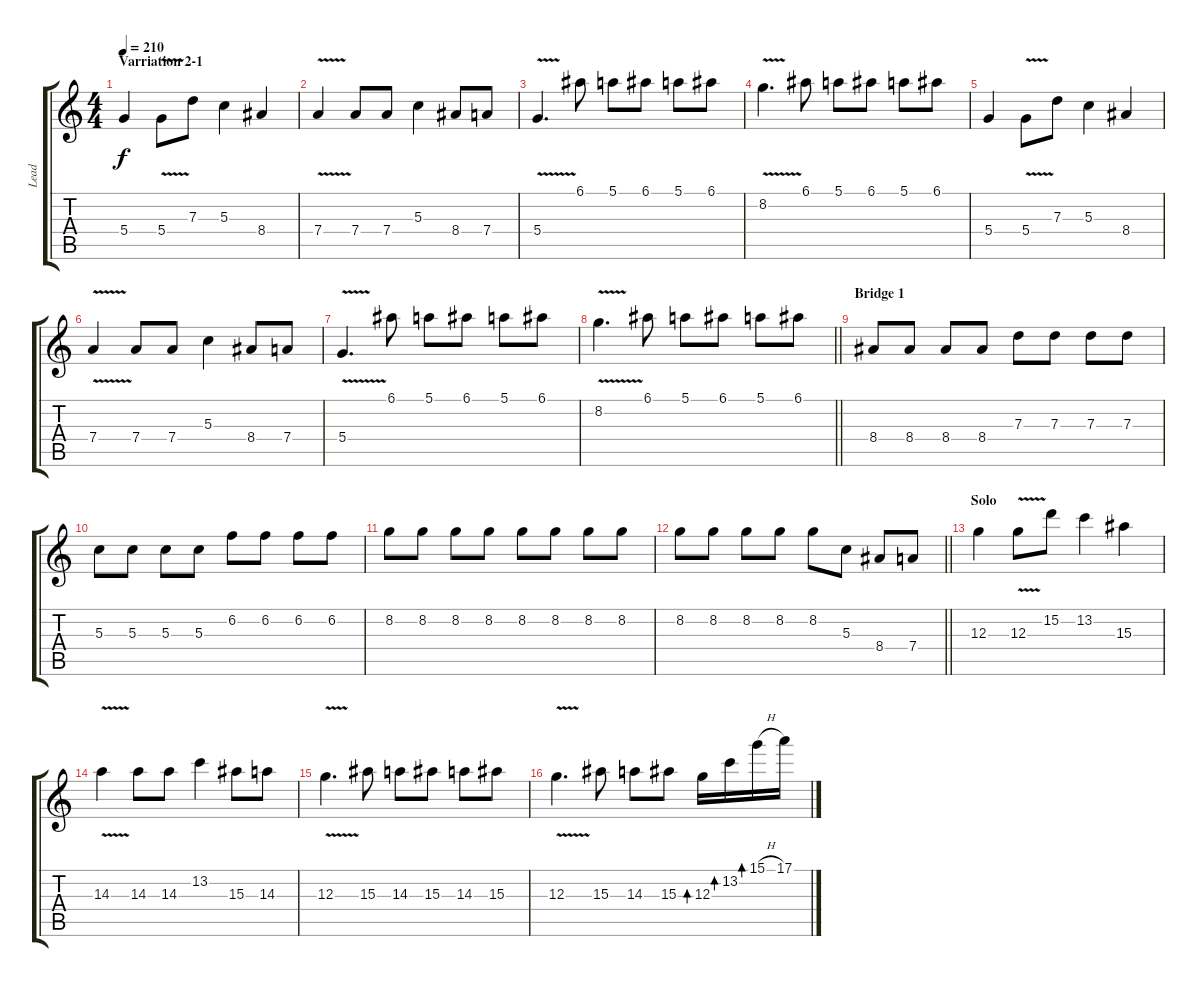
\track ("Lead" "Lead") {instrument distortionguitar}
\staff {score tabs}
\tuning (E4 B3 G3 D3 A2 E2) {hide}
\ts (4 4)
\section ("" "Varriation 2-1")
\tempo 210
\clef g2
\ks c
5.4.4{dy f} 5.4{v}.8 7.3.8 5.3.4 8.4.4 |
7.4{v}.4 7.4.8 7.4.8 5.3.4 8.4.8 7.4.8 |
5.4{v}.4{d} 6.1.8 5.1.8 6.1.8 5.1.8 6.1.8 |
8.2{v}.4{d} 6.1.8 5.1.8 6.1.8 5.1.8 6.1.8 |
5.4.4 5.4{v}.8 7.3.8 5.3.4 8.4.4 |
7.4{v}.4 7.4.8 7.4.8 5.3.4 8.4.8 7.4.8 |
5.4{v}.4{d} 6.1.8 5.1.8 6.1.8 5.1.8 6.1.8 |
\barLineRight lightlight
8.2{v}.4{d} 6.1.8 5.1.8 6.1.8 5.1.8 6.1.8 |
\section ("" "Bridge 1")
8.4.8 8.4.8 8.4.8 8.4.8 7.3.8 7.3.8 7.3.8 7.3.8 |
5.3.8 5.3.8 5.3.8 5.3.8 6.2.8 6.2.8 6.2.8 6.2.8 |
8.2.8 8.2.8 8.2.8 8.2.8 8.2.8 8.2.8 8.2.8 8.2.8 |
\barLineRight lightlight
8.2.8 8.2.8 8.2.8 8.2.8 8.2.8 5.3.8 8.4.8 7.4.8 |
\section ("" "Solo")
12.3.4 12.3{v}.8 15.2.8 13.2.4 15.3.4 |
14.3{v}.4 14.3.8 14.3.8 13.2.4 15.3.8 14.3.8 |
12.3{v}.4{d} 15.3.8 14.3.8 15.3.8 14.3.8 15.3.8 |
12.3{v}.4{d} 15.3.8 14.3.8 15.3.8 12.3{h}.16{bd 60} 13.2.16{bd 60} 15.1{h}.16{bd 60} 17.1.16
